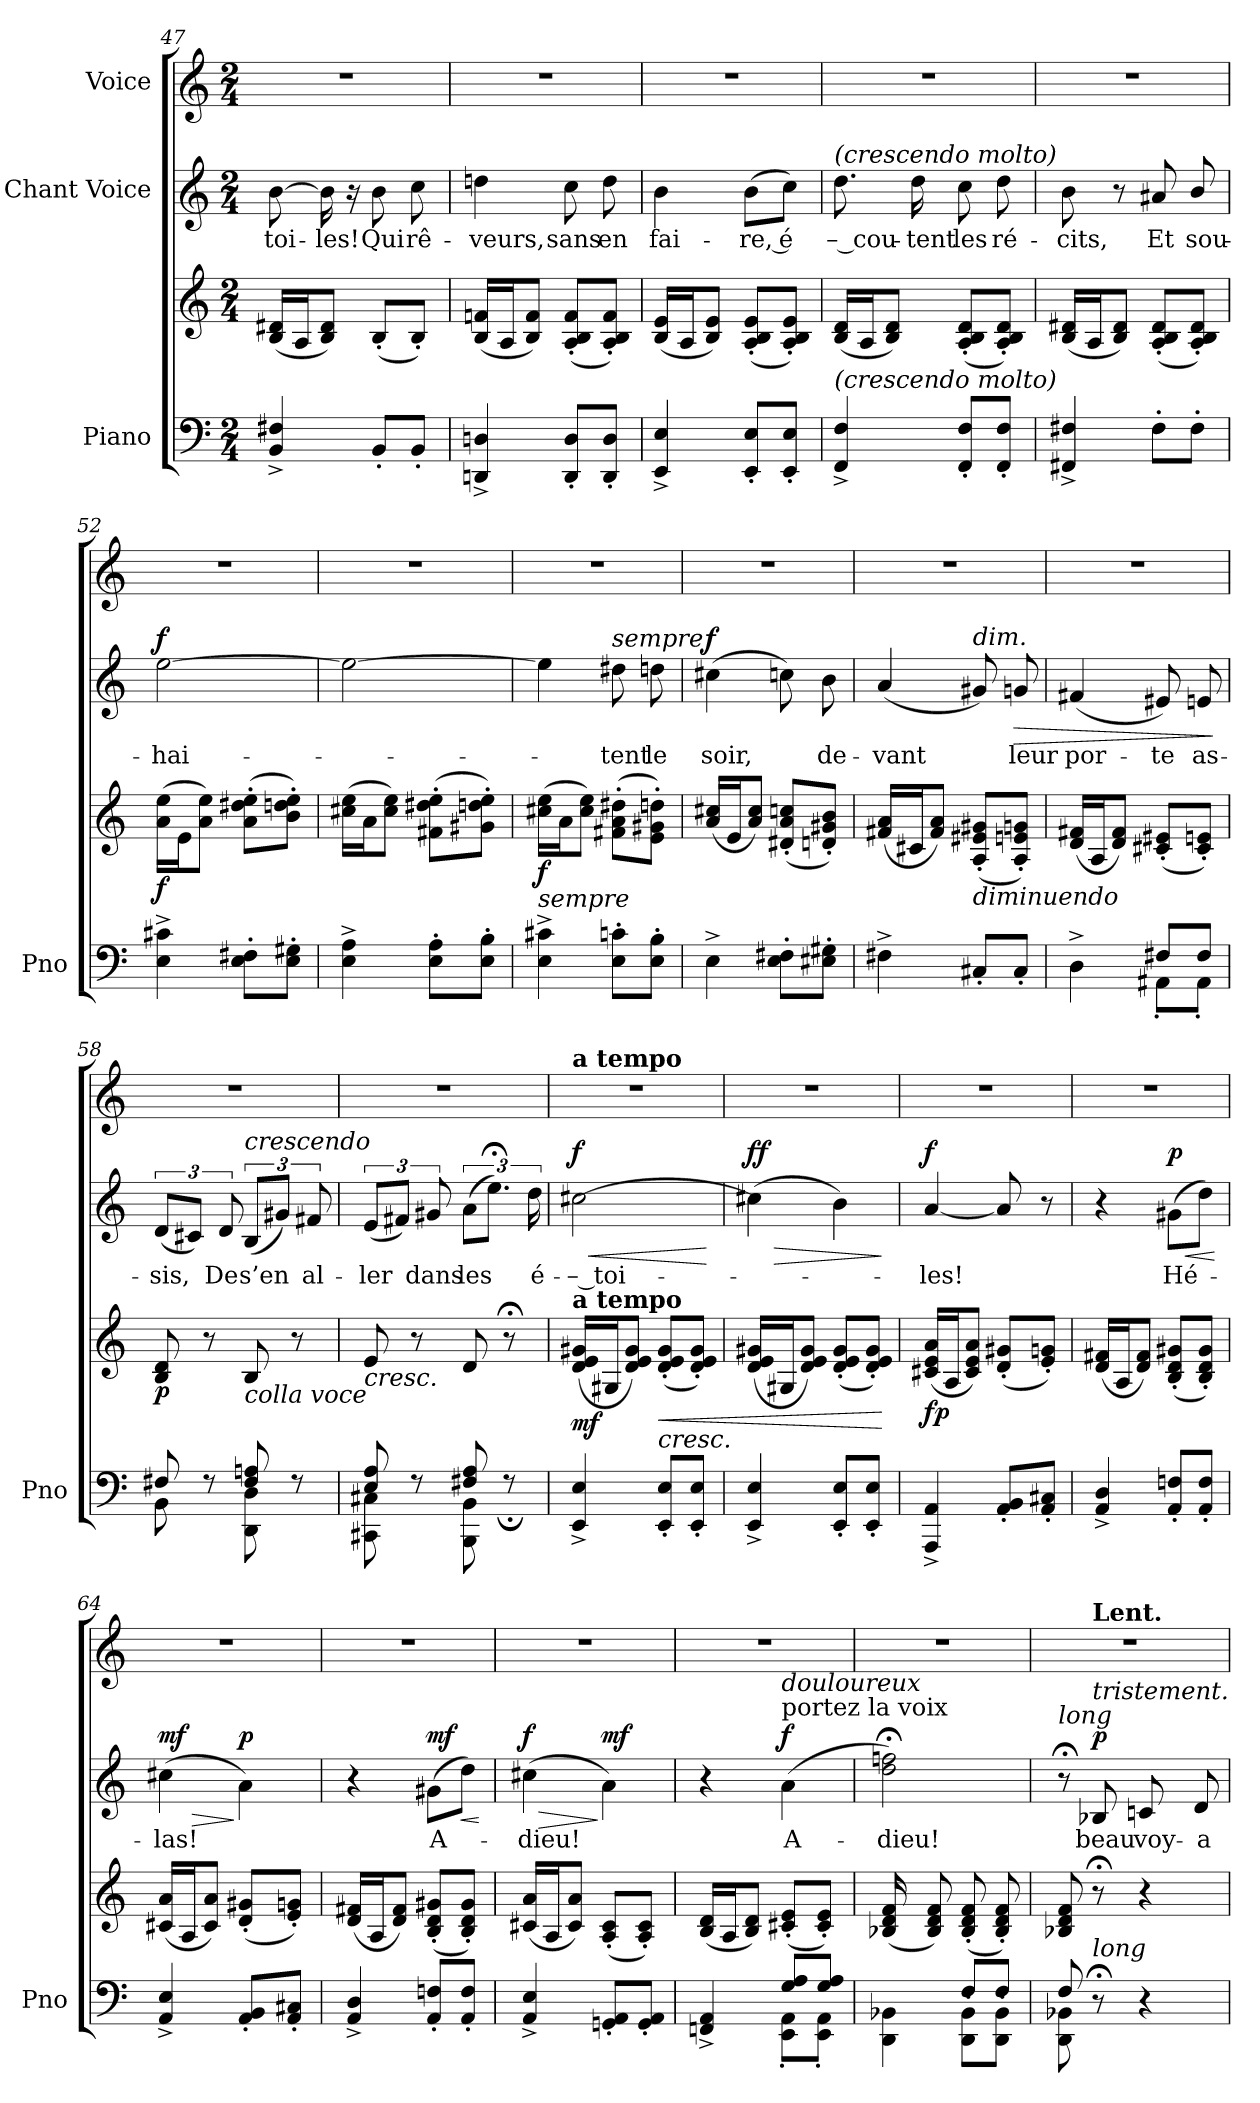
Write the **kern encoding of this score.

**kern	**kern	**dynam	**kern	**text	**dynam	**kern
*part3	*part3	*part3	*part2	*part2	*part2	*part1
*staff4	*staff3	*staff3/4	*staff2	*staff2	*staff2	*staff1
*I"Piano	*	*	*I"Chant Voice	*	*	*I"Voice
*I'Pno	*	*	*	*	*	*
*clefF4	*clefG2	*	*clefG2	*	*	*clefG2
*k[]	*k[]	*	*k[]	*	*	*k[]
*M2/4	*M2/4	*	*M2/4	*	*	*M2/4
=47	=47	=47	=47	=47	=47	=47
!	!	!	!	!LO:LY:b	!	!
4BB/^ 4F#X/^	(>16B/ 16d#X/LL	.	[8b\	toi-	.	2r
.	16A/J	.	.	.	.	.
!	!	!	!	!LO:LY:b	!	!
.	8B/ 8d#/J)	.	16b\]	-les!	.	.
.	.	.	16r	.	.	.
!	!	!	!	!LO:LY:b	!	!
8BB'/L	(>8B'/L	.	8b\	Qui	.	.
!	!	!	!	!LO:LY:b	!	!
8BB'/J	8B'/J)	.	8cc\	rê-	.	.
=48	=48	=48	=48	=48	=48	=48
!	!	!	!	!LO:LY:b	!	!
4DDn/^ 4Dn/^	(>16B/ 16fn/LL	.	4ddn\	-veurs,	.	2r
.	16A/J	.	.	.	.	.
.	8B/ 8f/J)	.	.	.	.	.
!	!	!	!	!LO:LY:b	!	!
8DD/' 8D/'L	(>8A/' 8B/' 8f/'L	.	8cc\	sans	.	.
!	!	!	!	!LO:LY:b	!	!
8DD/' 8D/'J	8A/' 8B/' 8f/'J)	.	8dd\	en	.	.
=49	=49	=49	=49	=49	=49	=49
!	!	!	!	!LO:LY:b	!	!
4EE/^ 4E/^	(>16B/ 16e/LL	.	4b\	fai-	.	2r
.	16A/J	.	.	.	.	.
.	8B/ 8e/J)	.	.	.	.	.
!	!	!	!	!LO:LY:b	!	!
8EE/' 8E/'L	(>8A/' 8B/' 8e/'L	.	(>8b\L	re, é	.	.
8EE/' 8E/'J	8A/' 8B/' 8e/'J)	.	8cc\J)	.	.	.
!!LO:LB:g=z
=50	=50	=50	=50	=50	=50	=50
!	!	!	!LO:TX:a:i:t=(crescendo molto)	!	!	!
!	!LO:TX:b:i:t=(crescendo molto)	!	!	!	!	!
!	!	!	!	!LO:LY:b	!	!
4FF/^ 4F/^	(>16B/ 16d/LL	.	8.dd\	-– cou-	.	2r
.	16A/J	.	.	.	.	.
.	8B/ 8d/J)	.	.	.	.	.
!	!	!	!	!LO:LY:b	!	!
.	.	.	16dd\	-tent	.	.
!	!	!	!	!LO:LY:b	!	!
8FF/' 8F/'L	(>8A/' 8B/' 8d/'L	.	8cc\	les	.	.
!	!	!	!	!LO:LY:b	!	!
8FF/' 8F/'J	8A/' 8B/' 8d/'J)	.	8dd\	ré-	.	.
=51	=51	=51	=51	=51	=51	=51
!	!	!	!	!LO:LY:b	!	!
4FF#X/^ 4F#X/^	(>16B/ 16d#X/LL	.	8b\	-cits,	.	2r
.	16A/J	.	.	.	.	.
.	8B/ 8d#/J)	.	8r	.	.	.
!	!	!	!	!LO:LY:b	!	!
8F#'\L	(>8A/' 8B/' 8d#/'L	.	8a#X/	Et	.	.
!	!	!	!	!LO:LY:b	!	!
8F#'\J	8A/' 8B/' 8d#/'J)	.	8b/	sou-	.	.
=52	=52	=52	=52	=52	=52	=52
!	!	!LO:DY:b	!	!LO:LY:b	!LO:DY:a	!
4E\^ 4c#X\^	(>16a\ 16ee\LL	f	[2ee\	-hai-	f	2r
.	16e\J	.	.	.	.	.
.	8a\ 8ee\J)	.	.	.	.	.
8E\' 8F#X\'L	(>8a\' 8dd#X\' 8ee\'L	.	.	.	.	.
8E\' 8G#X\'J	8b\' 8ddn\' 8ee\'J)	.	.	.	.	.
=53	=53	=53	=53	=53	=53	=53
4E\^ 4A\^	(>16cc#X\ 16ee\LL	.	2ee\_	.	.	2r
.	16a\J	.	.	.	.	.
.	8cc#\ 8ee\J)	.	.	.	.	.
8E\' 8A\'L	(>8f#X\' 8dd#X\' 8ee\'L	.	.	.	.	.
8E\' 8B\'J	8g#X\' 8ddn\' 8ee\'J)	.	.	.	.	.
=54	=54	=54	=54	=54	=54	=54
!	!LO:TX:b:i:t=sempre	!	!	!	!	!
!	!	!LO:DY:b	!	!	!	!
4E\^ 4c#X\^	(>16cc#X\ 16ee\LL	f	4ee\]	.	.	2r
.	16a\J	.	.	.	.	.
.	8cc#\ 8ee\J)	.	.	.	.	.
!	!	!	!LO:TX:a:i:t=sempre	!	!	!
!	!	!	!	!LO:LY:b	!	!
8E\' 8cn\'L	(>8f#X\' 8a\' 8dd#X\'L	.	8dd#X\	-tent	.	.
!	!	!	!	!LO:LY:b	!	!
8E\' 8B\'J	8e\' 8g#X\' 8ddn\'J)	.	8ddn\	le	.	.
!!LO:LB:g=z
=55	=55	=55	=55	=55	=55	=55
!	!	!	!	!LO:LY:b	!LO:DY:a	!
4E^\	(>16a/ 16cc#X/LL	.	(>4cc#X\	soir,	f	2r
.	16e/J	.	.	.	.	.
.	8a/ 8cc#/J)	.	.	.	.	.
8E\' 8F#X\'L	(>8d#X/' 8a/' 8ccn/'L	.	8ccn\)	.	.	.
!	!	!	!	!LO:LY:b	!	!
8E#X\' 8G#X\'J	8dn/' 8g#X/' 8b/'J)	.	8b\	de-	.	.
=56	=56	=56	=56	=56	=56	=56
!	!	!	!	!LO:LY:b	!	!
4F#X^\	(>16f#X/ 16a/LL	.	(<4a/	-vant	.	2r
.	16c#X/J	.	.	.	.	.
.	8f#/ 8a/J)	.	.	.	.	.
!	!	!	!LO:TX:a:i:t=dim.	!	!	!
!	!LO:TX:b:i:t=diminuendo	!	!	!	!	!
8C#X'/L	(>8A/' 8e#X/' 8g#X/'L	.	8g#X/)	.	.	.
!	!	!	!	!LO:LY:b	!LO:HP:b	!
8C#'/J	8A/' 8en/' 8gn/'J)	.	8gn/	leur	>	.
=57	=57	=57	=57	=57	=57	=57
*^	*	*	*	*	*	*
!	!	!	!	!	!LO:LY:b	!	!
4D^\	4ryy	(>16d/ 16f#X/LL	.	(<4f#X/	por-	.	2r
.	.	16A/J	.	.	.	.	.
.	.	8d/ 8f#/J)	.	.	.	.	.
!	!	!	!	!	!LO:LY:b	!	!
8F#X/L	8AA#X'\L	(>8c#X/' 8e#X/'L	.	8e#X/)	-te	.	.
!	!	!	!	!	!LO:LY:b	!	!
8F#/J	8AA#'\J	8c#/' 8en/'J)	.	8en/	-as-	.	.
*v	*v	*	*	*	*	*	*
.	.	.	.	.	]	.
=58	=58	=58	=58	=58	=58	=58
*^	*	*	*	*	*	*
!	!	!	!LO:DY:b	!	!LO:LY:b	!LO:DY:a	!
!	!	!	!	!	!	!LO:DY:n=1:a	!
8F#X/	8BB\	8B/ 8d/	p	(<12d/L	-sis,	p other-dynamics	2r
.	.	.	.	12c#X/J)	.	.	.
8ryy	8rF	8r	.	.	.	.	.
!	!	!	!	!	!LO:LY:b	!	!
.	.	.	.	12d/	De	.	.
!	!	!	!	!LO:TX:a:i:t=crescendo	!	!	!
!	!	!LO:TX:b:i:t=colla voce	!	!	!	!	!
!	!	!	!	!	!LO:LY:b	!	!
8F#/ 8An/	8DD\ 8D\	8B/	.	(<12B/L	s’en	.	.
.	.	.	.	12g#X/J)	.	.	.
8ryy	8rF	8r	.	.	.	.	.
!	!	!	!	!	!LO:LY:b	!	!
.	.	.	.	12f#X/	al-	.	.
=59	=59	=59	=59	=59	=59	=59	=59
!	!	!LO:TX:b:i:t=cresc.	!	!	!	!	!
!	!	!	!	!	!LO:LY:b	!	!
8E/ 8A/	8CC#X\ 8C#X\	8e/	.	(<12e/L	-ler	.	2r
.	.	.	.	12f#X/J)	.	.	.
8ryy	8rF	8r	.	.	.	.	.
!	!	!	!	!	!LO:LY:b	!	!
.	.	.	.	12g#X/	dans	.	.
!	!	!	!	!	!LO:LY:b	!	!
8F#X/ 8A/	8BBB\ 8BB\	8d/	.	(>12a\L	les	.	.
.	.	.	.	12.ee;<\J)	.	.	.
8ryy	8r;<F	8r;<	.	.	.	.	.
!	!	!	!	!	!LO:LY:b	!	!
.	.	.	.	24dd\	é-	.	.
*v	*v	*	*	*	*	*	*
!!LO:LB:g=z
=60	=60	=60	=60	=60	=60	=60
!	!	!	!	!	!	!LO:TX:a:B:t=a tempo
!	!LO:TX:a:B:t=a tempo	!	!	!	!	!
!	!	!LO:DY:b	!	!LO:LY:b	!LO:HP:b	!
!	!	!	!	!	!LO:DY:n=1:a	!
4EE/^ 4E/^	(>16d/ 16e/ 16g#X/LL	mf	[2cc#X\	-– toi-	< f	2r
.	16G#X/J	.	.	.	.	.
.	8d/ 8e/ 8g#/J)	.	.	.	.	.
!	!LO:TX:b:i:t=cresc.	!	!	!	!	!
!	!	!LO:HP:b	!	!	!	!
8EE/' 8E/'L	(>8d/' 8e/' 8g#/'L	<	.	.	.	.
8EE/' 8E/'J	8d/' 8e/' 8g#/'J)	.	.	.	.	.
.	.	.	.	.	[	.
=61	=61	=61	=61	=61	=61	=61
!	!	!	!	!	!LO:HP:b	!
!	!	!	!	!	!LO:DY:n=1:b	!
4EE/^ 4E/^	(>16d/ 16e/ 16g#X/LL	.	(>4cc#X\]	.	> ff	2r
.	16G#X/J	.	.	.	.	.
.	8d/ 8e/ 8g#/J)	.	.	.	.	.
8EE/' 8E/'L	(>8d/' 8e/' 8g#/'L	.	4b\)	.	.	.
8EE/' 8E/'J	8d/' 8e/' 8g#/'J)	.	.	.	.	.
.	.	[	.	.	]	.
=62	=62	=62	=62	=62	=62	=62
!	!	!LO:DY:b	!	!LO:LY:b	!LO:DY:b	!
4AAA/^ 4AA/^	(>16c#X/ 16e/ 16a/LL	fp	[4a/	-les!	f	2r
.	16A/J	.	.	.	.	.
.	8c#/ 8e/ 8a/J)	.	.	.	.	.
8AA/' 8BB/'L	(>8d/' 8g#X/'L	.	8a/]	.	.	.
8AA/' 8C#X/'J	8e/' 8gn/'J)	.	8r	.	.	.
=63	=63	=63	=63	=63	=63	=63
4AA/^ 4D/^	(>16d/ 16f#X/LL	.	4r	.	.	2r
.	16A/J	.	.	.	.	.
.	8d/ 8f#/J)	.	.	.	.	.
!	!	!	!	!LO:LY:b	!LO:HP:b	!
!	!	!	!	!	!LO:DY:n=1:a	!
8AA/' 8Fn/'L	(>8B/' 8d/' 8g#X/'L	.	(>8g#X\L	Hé-	< p	.
8AA/' 8F/'J	8B/' 8d/' 8g#/'J)	.	8dd\J)	.	.	.
.	.	.	.	.	[	.
=64	=64	=64	=64	=64	=64	=64
!	!	!	!	!LO:LY:b	!LO:HP:b	!
!	!	!	!	!	!LO:DY:n=1:b	!
4AA/^ 4E/^	(>16c#X/ 16a/LL	.	(>4cc#X\	-las!	> mf	2r
.	16A/J	.	.	.	.	.
.	8c#/ 8a/J)	.	.	.	.	.
!	!	!	!	!	!LO:DY:n=2:b	!
8AA/' 8BB/'L	(>8d/' 8g#X/'L	.	4a\)	.	] p	.
8AA/' 8C#X/'J	8e/' 8gn/'J)	.	.	.	.	.
!!LO:LB:g=z
=65	=65	=65	=65	=65	=65	=65
4AA/^ 4D/^	(>16d/ 16f#X/LL	.	4r	.	.	2r
.	16A/J	.	.	.	.	.
.	8d/ 8f#/J)	.	.	.	.	.
!	!	!	!	!LO:LY:b	!LO:HP:b	!
!	!	!	!	!	!LO:DY:n=1:a	!
8AA/' 8Fn/'L	(>8B/' 8d/' 8g#X/'L	.	(>8g#X\L	A-	< mf	.
8AA/' 8F/'J	8B/' 8d/' 8g#/'J)	.	8dd\J)	.	.	.
.	.	.	.	.	[	.
=66	=66	=66	=66	=66	=66	=66
!	!	!	!	!LO:LY:b	!LO:HP:b	!
!	!	!	!	!	!LO:DY:n=1:b	!
4AA/^ 4E/^	(>16c#X/ 16a/LL	.	(>4cc#X\	-dieu!	> f	2r
.	16A/J	.	.	.	.	.
.	8c#/ 8a/J)	.	.	.	.	.
!	!	!	!	!	!LO:DY:n=2:b	!
8GGn/' 8AA/'L	(>8A/' 8c#/'L	.	4a\)	.	] mf	.
8GG/' 8AA/'J	8A/' 8c#/'J)	.	.	.	.	.
=67	=67	=67	=67	=67	=67	=67
*^	*	*	*	*	*	*
4ryy	4FFn/^ 4AA/^	(>16B/ 16d/LL	.	4r	.	.	2r
.	.	16A/J	.	.	.	.	.
.	.	8B/ 8d/J)	.	.	.	.	.
!	!	!	!	!LO:TX:a:t=portez la voix	!	!	!
!	!	!	!	!LO:TX:a:i:t=douloureux	!	!	!
!	!	!	!	!	!LO:LY:b	!LO:DY:a	!
8G/ 8A/L	8EE\' 8AA\'L	(>8c#X/' 8e/'L	.	(>4a\	A-	f	.
8G/ 8A/J	8EE\' 8AA\'J	8c#/' 8e/'J)	.	.	.	.	.
=68	=68	=68	=68	=68	=68	=68	=68
*	*^	*	*	*	*	*	*
!	!	!	!	!	!	!LO:LY:b	!	!
16ryy	4ryy	4DD\ 4BB-X\	(>16B-X/ 16d/ 16f/LL	.	2dd\;< 2ffn\;<)	-dieu!	.	2r
16F/J	.	.	16ryy	.	.	.	.	.
4.ryy	.	.	8B-/ 8d/ 8f/J)	.	.	.	.	.
.	8F/L	8DD\' 8BB-\'L	(>8B-/' 8d/' 8f/'L	.	.	.	.	.
.	8F/J	8DD\' 8BB-\'J	8B-/' 8d/' 8f/'J)	.	.	.	.	.
=69	=69	=69	=69	=69	=69	=69	=69	=69
!	!	!	!	!	!LO:TX:a:i:t=long	!	!	!
*	*v	*v	*	*	*	*	*	*^
8F/	8DD\ 8BB-X\	8B-X/ 8d/ 8f/	.	8r;<	.	.	2r	8ryy
!	!	!	!	!	!	!	!	!LO:TX:a:B:t=Lent.
!	!	!	!	!LO:TX:a:i:t=tristement.	!	!	!	!
!LO:TX:a:i:t=long	!	!	!	!	!	!	!	!
!	!	!	!	!	!LO:LY:b	!LO:DY:a	!	!
8r;<	4.ryy	8r;<	.	8B-X/	beau	p	.	4.ryy
!	!	!	!	!	!LO:LY:b	!	!	!
4r	.	4r	.	8cn/	voy-	.	.	.
!	!	!	!	!	!LO:LY:b	!	!	!
.	.	.	.	8d/	-a-	.	.	.
*v	*v	*	*	*	*	*	*v	*v
=	=	=	=	=	=	=
*-	*-	*-	*-	*-	*-	*-
